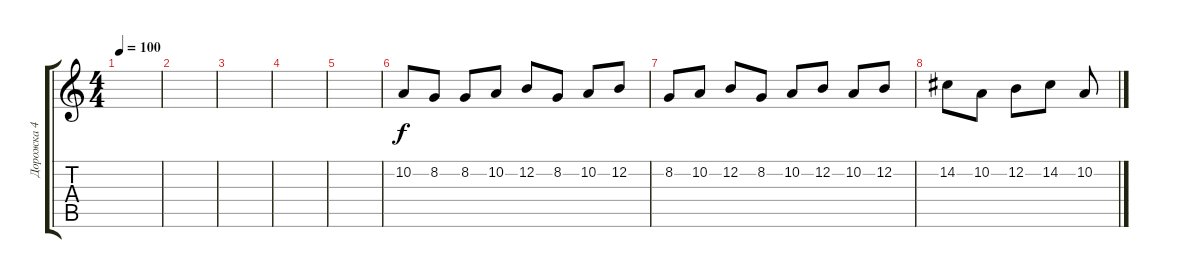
\track ("Дорожка 4" "Дорожка 4") {instrument pad4choir}
\staff {score tabs}
\tuning (E4 B3 G3 D3 A2 E2) {hide}
\ts (4 4)
\tempo 100
\clef g2
\ks c
|
|
|
|
|
10.2.8 8.2.8 8.2.8 10.2.8 12.2.8 8.2.8 10.2.8 12.2.8 |
8.2.8 10.2.8 12.2.8 8.2.8 10.2.8 12.2.8 10.2.8 12.2.8 |
14.2.8 10.2.8 12.2.8 14.2.8 10.2.8
